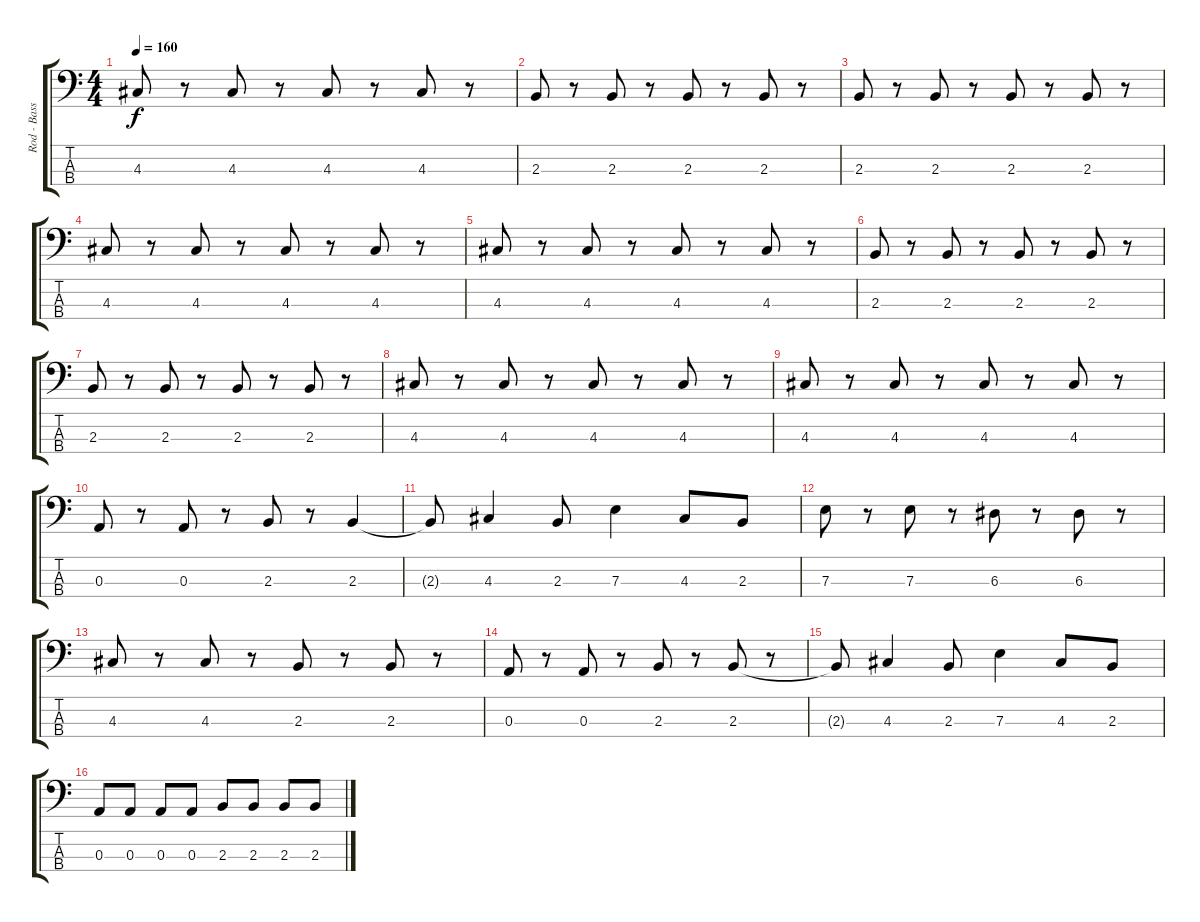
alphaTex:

\track ("Rod - Bass" "Rod - Bass") {instrument electricbasspick}
\staff {score tabs}
\tuning (G2 D2 A1 E1) {hide}
\ts (4 4)
\tempo 160
\clef f4
\ks c
4.3.8{dy f} r.8 4.3.8 r.8 4.3.8 r.8 4.3.8 r.8 |
2.3.8 r.8 2.3.8 r.8 2.3.8 r.8 2.3.8 r.8 |
2.3.8 r.8 2.3.8 r.8 2.3.8 r.8 2.3.8 r.8 |
4.3.8 r.8 4.3.8 r.8 4.3.8 r.8 4.3.8 r.8 |
4.3.8 r.8 4.3.8 r.8 4.3.8 r.8 4.3.8 r.8 |
2.3.8 r.8 2.3.8 r.8 2.3.8 r.8 2.3.8 r.8 |
2.3.8 r.8 2.3.8 r.8 2.3.8 r.8 2.3.8 r.8 |
4.3.8{volume 16} r.8 4.3.8 r.8 4.3.8 r.8 4.3.8 r.8 |
4.3.8{volume 16} r.8 4.3.8 r.8 4.3.8 r.8 4.3.8 r.8 |
0.3.8 r.8 0.3.8 r.8 2.3.8 r.8 2.3.4 |
2.3{t}.8 4.3.4 2.3.8 7.3.4 4.3.8 2.3.8 |
7.3.8 r.8 7.3.8 r.8 6.3.8 r.8 6.3.8 r.8 |
4.3.8 r.8 4.3.8 r.8 2.3.8 r.8 2.3.8 r.8 |
0.3.8 r.8 0.3.8 r.8 2.3.8 r.8 2.3.8 r.8 |
2.3{t}.8 4.3.4 2.3.8 7.3.4 4.3.8 2.3.8 |
0.3.8 0.3.8 0.3.8 0.3.8 2.3.8 2.3.8 2.3.8 2.3.8
